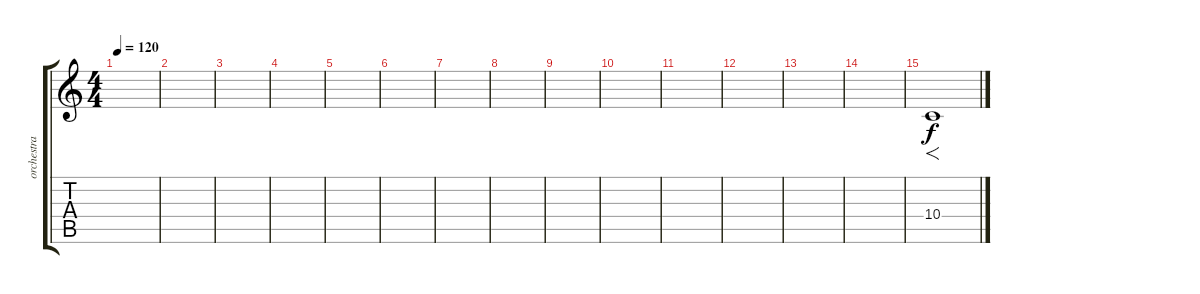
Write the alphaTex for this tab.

\track ("orchestra" "orchestra") {instrument stringensemble1}
\staff {score tabs}
\tuning (E4 B3 G3 D3 A2 E2) {hide}
\ts (4 4)
\tempo 120
\clef g2
\ks c
|
|
|
|
|
|
|
|
|
|
|
|
|
|
10.4.1{f dy f}
